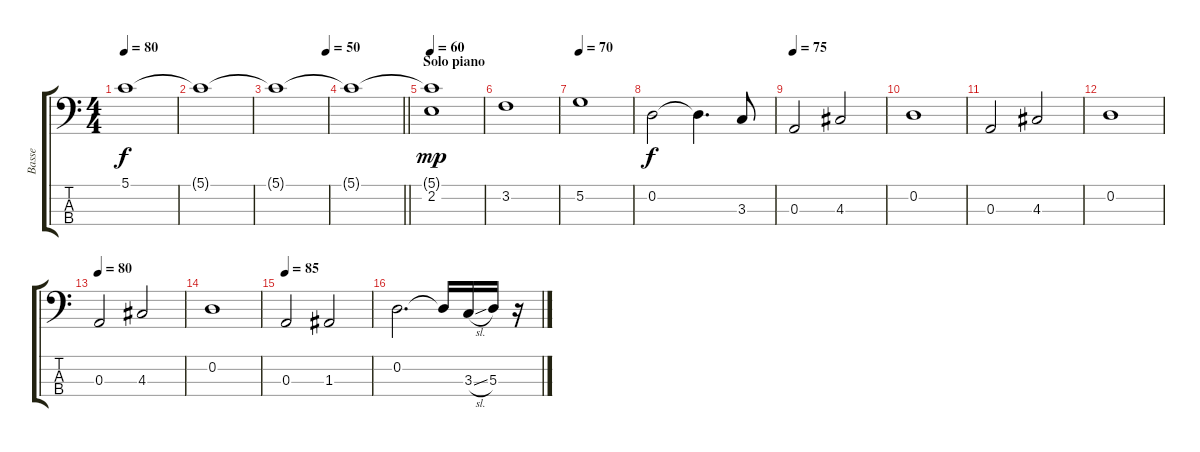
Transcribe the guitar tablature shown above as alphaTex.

\track ("Basse" "Basse") {instrument electricbassfinger}
\staff {score tabs}
\tuning (G2 D2 A1 E1) {hide}
\ts (4 4)
\tempo 80
\clef f4
\ks c
5.1{t}.1{dy f} |
5.1{t}.1 |
\tempo (50 0.984375)
5.1{t}.1 |
\barLineRight lightlight
5.1{t}.1 |
\section ("" "Solo piano")
\tempo 60
(5.1{t} 2.2).1{dy mp} |
3.2.1 |
\tempo 70
5.2.1 |
0.2.2{dy f} 0.2{t}.4{d} 3.3.8 |
\tempo 75
0.3.2 4.3.2 |
0.2.1 |
0.3.2 4.3.2 |
0.2.1 |
\tempo 80
0.3.2 4.3.2 |
0.2.1 |
\tempo 85
0.3.2 1.3.2 |
0.2.2{d} 0.2{t}.16 3.3{sl}.16 5.3.16 r.16
